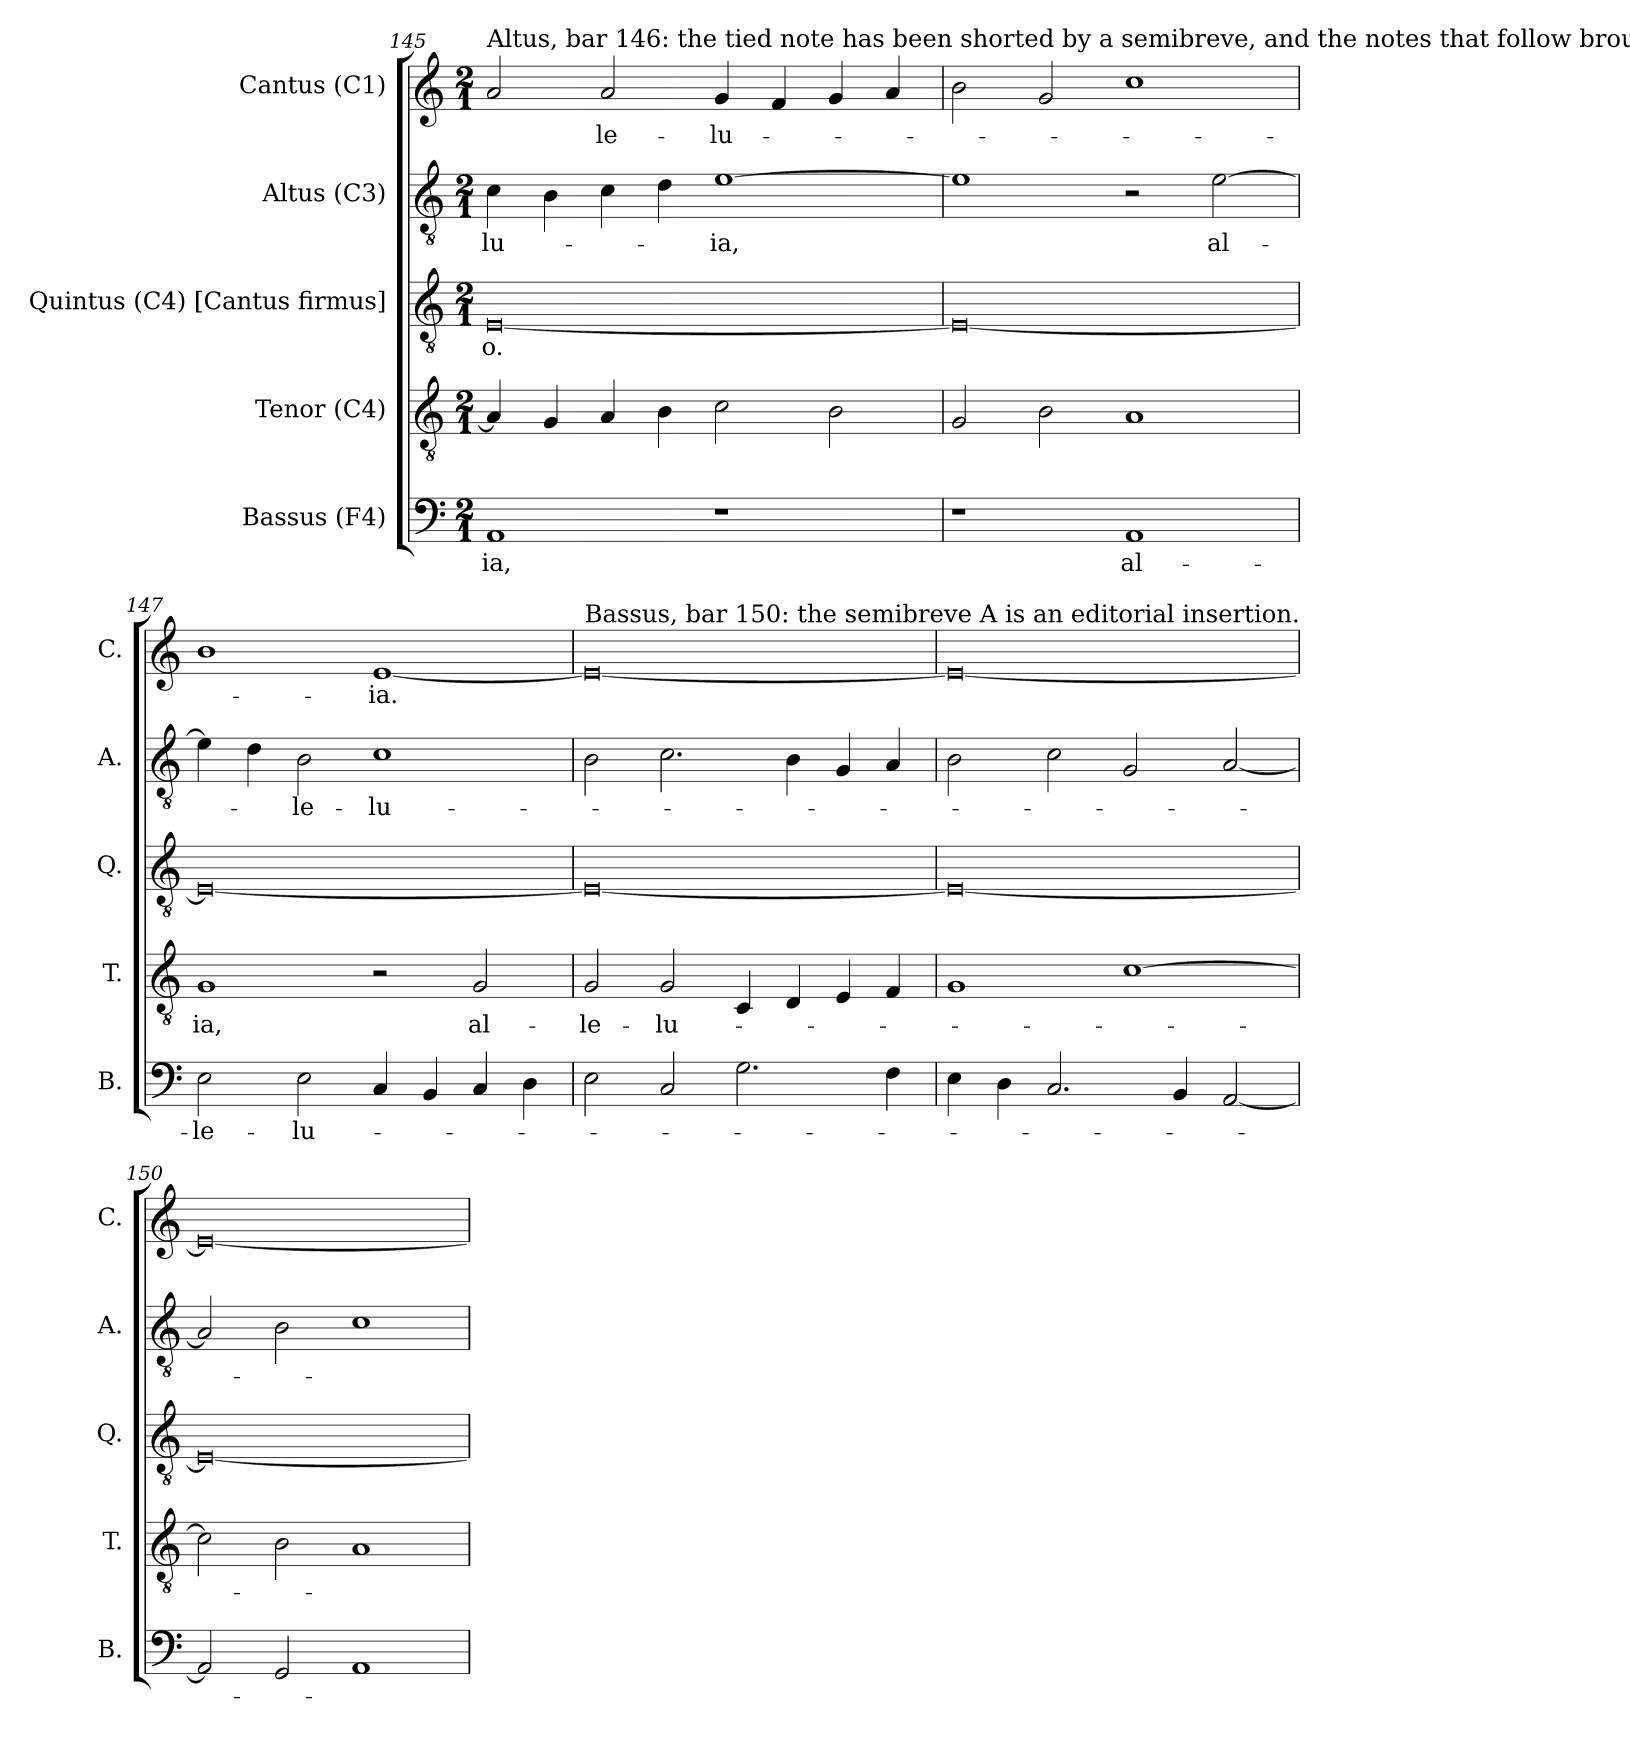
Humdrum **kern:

**kern	**text	**kern	**text	**kern	**text	**kern	**text	**kern	**text
*part5	*part5	*part4	*part4	*part3	*part3	*part2	*part2	*part1	*part1
*staff5	*staff5	*staff4	*staff4	*staff3	*staff3	*staff2	*staff2	*staff1	*staff1
*I"Bassus (F4)	*	*I"Tenor (C4)	*	*I"Quintus (C4) [Cantus firmus]	*	*I"Altus (C3)	*	*I"Cantus (C1)	*
*I'B.	*	*I'T.	*	*I'Q.	*	*I'A.	*	*I'C.	*
!!LO:LB:g=z
*clefF4	*	*clefGv2	*	*clefGv2	*	*clefGv2	*	*clefG2	*
*	*	*	*	*ITrd7c12	*	*ITrd7c12	*	*	*
*k[]	*	*k[]	*	*k[]	*	*k[]	*	*k[]	*
*C:	*	*C:	*	*C:	*	*C:	*	*C:	*
*M2/1	*	*M2/1	*	*M2/1	*	*M2/1	*	*M2/1	*
=145	=145	=145	=145	=145	=145	=145	=145	=145	=145
!	!LO:LY:b:color=#000000	!	!	!	!	!	!	!	!
!	!	!	!	!	!LO:LY:b:color=#000000	!	!	!	!
!	!	!	!	!	!	!	!	!LO:TX:a:t=Altus, bar 146&colon; the tied note has been shorted by a semibreve, and the notes that follow brought forward accordingly.	!
!	!	!	!	!	!	!	!LO:LY:b:color=#000000	!	!
1AAi	-ia,	4Ai/]	.	[0EEi	-o.	4Ci\	-lu-	2ai/	.
.	.	4Gi/	.	.	.	4BBi\	.	.	.
!	!	!	!	!	!	!	!	!	!LO:LY:b:color=#000000
.	.	4Ai/	.	.	.	4Ci\	.	2ai/	-le-
.	.	4Bi\	.	.	.	4Di\	.	.	.
!	!	!	!	!	!	!	!LO:LY:b:color=#000000	!	!
!	!	!	!	!	!	!	!	!	!LO:LY:b:color=#000000
1r	.	2ci\	.	.	.	[1Ei	-ia,	4gi/	-lu-
.	.	.	.	.	.	.	.	4fi/	.
.	.	2Bi\	.	.	.	.	.	4gi/	.
.	.	.	.	.	.	.	.	4ai/	.
=146	=146	=146	=146	=146	=146	=146	=146	=146	=146
1r	.	2Gi/	.	0EEi_	.	1Ei]	.	2bi\	.
.	.	2Bi\	.	.	.	.	.	2gi/	.
!	!LO:LY:b:color=#000000	!	!	!	!	!	!	!	!
1AAi	al-	1Ai	.	.	.	2r	.	1cci	.
!	!	!	!	!	!	!	!LO:LY:b:color=#000000	!	!
.	.	.	.	.	.	[2Ei\	al-	.	.
=147	=147	=147	=147	=147	=147	=147	=147	=147	=147
!	!LO:LY:b:color=#000000	!	!	!	!	!	!	!	!
!	!	!	!LO:LY:b:color=#000000	!	!	!	!	!	!
2Ei\	-le-	1Gi	-ia,	0EEi_	.	4Ei\]	.	1bi	.
.	.	.	.	.	.	4Di\	.	.	.
!	!LO:LY:b:color=#000000	!	!	!	!	!	!	!	!
!	!	!	!	!	!	!	!LO:LY:b:color=#000000	!	!
2Ei\	-lu-	.	.	.	.	2BBi\	-le-	.	.
!	!	!	!	!	!	!	!LO:LY:b:color=#000000	!	!
!	!	!	!	!	!	!	!	!	!LO:LY:b:color=#000000
4Ci/	.	2r	.	.	.	1Ci	-lu-	[1ei	-ia.
4BBi/	.	.	.	.	.	.	.	.	.
!	!	!	!LO:LY:b:color=#000000	!	!	!	!	!	!
4Ci/	.	2Gi/	al-	.	.	.	.	.	.
4Di\	.	.	.	.	.	.	.	.	.
!!LO:PB:g=z
=148	=148	=148	=148	=148	=148	=148	=148	=148	=148
!	!	!	!	!	!	!	!	!LO:TX:a:t=Bassus, bar 150&colon; the semibreve A is an editorial insertion.	!
!	!	!	!LO:LY:b:color=#000000	!	!	!	!	!	!
2Ei\	.	2Gi/	-le-	0EEi_	.	2BBi\	.	0ei_	.
!	!	!	!LO:LY:b:color=#000000	!	!	!	!	!	!
2Ci/	.	2Gi/	-lu-	.	.	2.Ci\	.	.	.
2.Gi\	.	4Ci/	.	.	.	.	.	.	.
.	.	4Di/	.	.	.	4BBi\	.	.	.
.	.	4Ei/	.	.	.	4GGi/	.	.	.
4Fi\	.	4Fi/	.	.	.	4AAi/	.	.	.
=149	=149	=149	=149	=149	=149	=149	=149	=149	=149
4Ei\	.	1Gi	.	0EEi_	.	2BBi\	.	0ei_	.
4Di\	.	.	.	.	.	.	.	.	.
2.Ci/	.	.	.	.	.	2Ci\	.	.	.
.	.	[1ci	.	.	.	2GGi/	.	.	.
4BBi/	.	.	.	.	.	.	.	.	.
[2AAi/	.	.	.	.	.	[2AAi/	.	.	.
=150	=150	=150	=150	=150	=150	=150	=150	=150	=150
2AAi/]	.	2ci\]	.	0EEi_	.	2AAi/]	.	0ei_	.
2GGi/	.	2Bi\	.	.	.	2BBi\	.	.	.
1AAi	.	1Ai	.	.	.	1Ci	.	.	.
=	=	=	=	=	=	=	=	=	=
*-	*-	*-	*-	*-	*-	*-	*-	*-	*-
